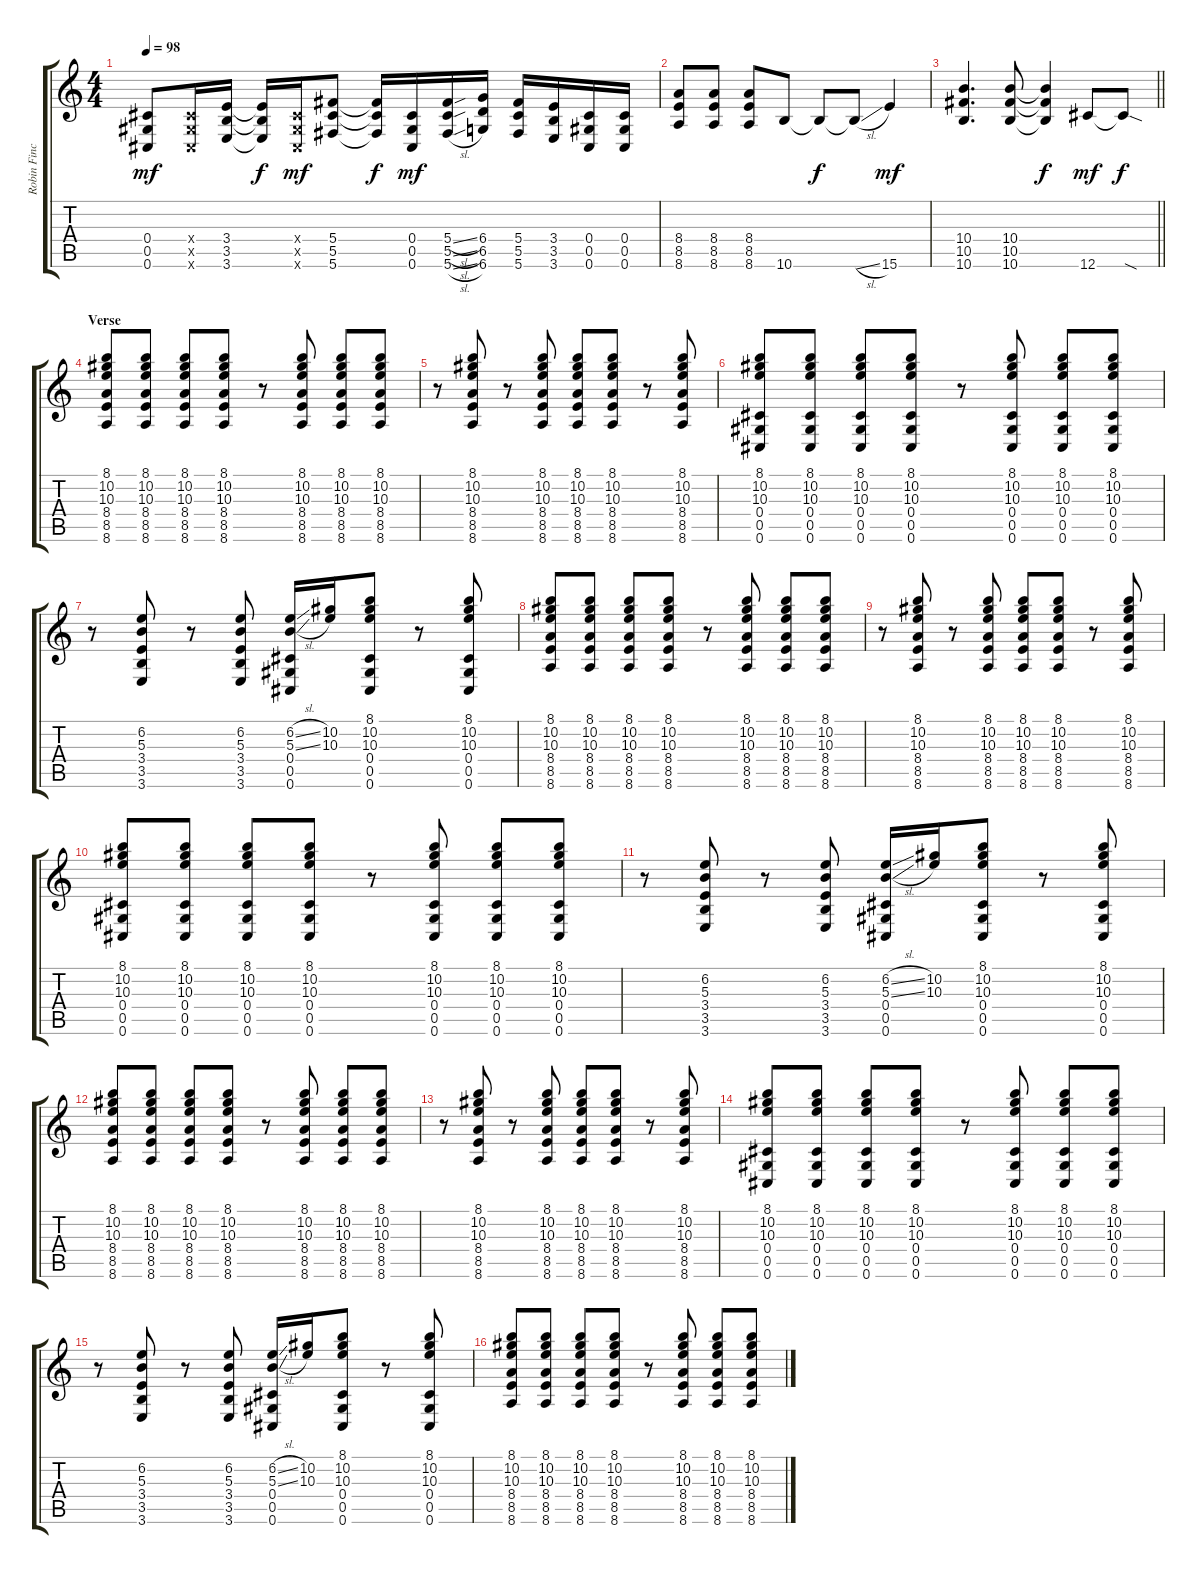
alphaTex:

\track ("Robin Finck (Rhythm)" "Robin Finc") {instrument distortionguitar}
\staff {score tabs}
\tuning (Eb4 Bb3 Gb3 Db3 Ab2 Db2) {hide}
\ts (4 4)
\tempo 98
\clef g2
\ks c
(0.4 0.5 0.6).8{dy mf} (0.4{x} 0.5{x} 0.6{x}).16 (3.4 3.5 3.6).16 (3.4{t} 3.5{t} 3.6{t}).16{dy f} (0.4{x} 0.5{x} 0.6{x}).16{dy mf} (5.4 5.5 5.6).8 (5.4{t} 5.5{t} 5.6{t}).16{dy f} (0.4 0.5 0.6).16{dy mf} (5.4{sl} 5.5{sl} 5.6{sl}).16 (6.4 6.5 6.6).16 (5.4 5.5 5.6).16 (3.4 3.5 3.6).16 (0.4 0.5 0.6).16 (0.4 0.5 0.6).16 |
(8.4 8.5 8.6).8 (8.4 8.5 8.6).8 (8.4 8.5 8.6).8 10.6.8 10.6{t}.8{dy f} 10.6{sl t}.8 15.6.4{dy mf} |
\barLineRight lightlight
(10.4 10.5 10.6).4{d} (10.4 10.5 10.6).8 (10.4{t} 10.5{t} 10.6{t}).4{dy f} 12.6.8{dy mf} 12.6{sod t}.8{dy f} |
\section ("" "Verse")
(8.1 10.2 10.3 8.4 8.5 8.6).8 (8.1 10.2 10.3 8.4 8.5 8.6).8 (8.1 10.2 10.3 8.4 8.5 8.6).8 (8.1 10.2 10.3 8.4 8.5 8.6).8 r.8 (8.1 10.2 10.3 8.4 8.5 8.6).8 (8.1 10.2 10.3 8.4 8.5 8.6).8 (8.1 10.2 10.3 8.4 8.5 8.6).8 |
r.8 (8.1 10.2 10.3 8.4 8.5 8.6).8 r.8 (8.1 10.2 10.3 8.4 8.5 8.6).8 (8.1 10.2 10.3 8.4 8.5 8.6).8 (8.1 10.2 10.3 8.4 8.5 8.6).8 r.8 (8.1 10.2 10.3 8.4 8.5 8.6).8 |
(8.1 10.2 10.3 0.4 0.5 0.6).8 (8.1 10.2 10.3 0.4 0.5 0.6).8 (8.1 10.2 10.3 0.4 0.5 0.6).8 (8.1 10.2 10.3 0.4 0.5 0.6).8 r.8 (8.1 10.2 10.3 0.4 0.5 0.6).8 (8.1 10.2 10.3 0.4 0.5 0.6).8 (8.1 10.2 10.3 0.4 0.5 0.6).8 |
r.8 (6.2 5.3 3.4 3.5 3.6).8 r.8 (6.2 5.3 3.4 3.5 3.6).8 (6.2{sl} 5.3{sl} 0.4 0.5 0.6).16 (10.2 10.3).16 (8.1 10.2 10.3 0.4 0.5 0.6).8 r.8 (8.1 10.2 10.3 0.4 0.5 0.6).8 |
(8.1 10.2 10.3 8.4 8.5 8.6).8 (8.1 10.2 10.3 8.4 8.5 8.6).8 (8.1 10.2 10.3 8.4 8.5 8.6).8 (8.1 10.2 10.3 8.4 8.5 8.6).8 r.8 (8.1 10.2 10.3 8.4 8.5 8.6).8 (8.1 10.2 10.3 8.4 8.5 8.6).8 (8.1 10.2 10.3 8.4 8.5 8.6).8 |
r.8 (8.1 10.2 10.3 8.4 8.5 8.6).8 r.8 (8.1 10.2 10.3 8.4 8.5 8.6).8 (8.1 10.2 10.3 8.4 8.5 8.6).8 (8.1 10.2 10.3 8.4 8.5 8.6).8 r.8 (8.1 10.2 10.3 8.4 8.5 8.6).8 |
(8.1 10.2 10.3 0.4 0.5 0.6).8 (8.1 10.2 10.3 0.4 0.5 0.6).8 (8.1 10.2 10.3 0.4 0.5 0.6).8 (8.1 10.2 10.3 0.4 0.5 0.6).8 r.8 (8.1 10.2 10.3 0.4 0.5 0.6).8 (8.1 10.2 10.3 0.4 0.5 0.6).8 (8.1 10.2 10.3 0.4 0.5 0.6).8 |
r.8 (6.2 5.3 3.4 3.5 3.6).8 r.8 (6.2 5.3 3.4 3.5 3.6).8 (6.2{sl} 5.3{sl} 0.4 0.5 0.6).16 (10.2 10.3).16 (8.1 10.2 10.3 0.4 0.5 0.6).8 r.8 (8.1 10.2 10.3 0.4 0.5 0.6).8 |
(8.1 10.2 10.3 8.4 8.5 8.6).8 (8.1 10.2 10.3 8.4 8.5 8.6).8 (8.1 10.2 10.3 8.4 8.5 8.6).8 (8.1 10.2 10.3 8.4 8.5 8.6).8 r.8 (8.1 10.2 10.3 8.4 8.5 8.6).8 (8.1 10.2 10.3 8.4 8.5 8.6).8 (8.1 10.2 10.3 8.4 8.5 8.6).8 |
r.8 (8.1 10.2 10.3 8.4 8.5 8.6).8 r.8 (8.1 10.2 10.3 8.4 8.5 8.6).8 (8.1 10.2 10.3 8.4 8.5 8.6).8 (8.1 10.2 10.3 8.4 8.5 8.6).8 r.8 (8.1 10.2 10.3 8.4 8.5 8.6).8 |
(8.1 10.2 10.3 0.4 0.5 0.6).8 (8.1 10.2 10.3 0.4 0.5 0.6).8 (8.1 10.2 10.3 0.4 0.5 0.6).8 (8.1 10.2 10.3 0.4 0.5 0.6).8 r.8 (8.1 10.2 10.3 0.4 0.5 0.6).8 (8.1 10.2 10.3 0.4 0.5 0.6).8 (8.1 10.2 10.3 0.4 0.5 0.6).8 |
r.8 (6.2 5.3 3.4 3.5 3.6).8 r.8 (6.2 5.3 3.4 3.5 3.6).8 (6.2{sl} 5.3{sl} 0.4 0.5 0.6).16 (10.2 10.3).16 (8.1 10.2 10.3 0.4 0.5 0.6).8 r.8 (8.1 10.2 10.3 0.4 0.5 0.6).8 |
(8.1 10.2 10.3 8.4 8.5 8.6).8 (8.1 10.2 10.3 8.4 8.5 8.6).8 (8.1 10.2 10.3 8.4 8.5 8.6).8 (8.1 10.2 10.3 8.4 8.5 8.6).8 r.8 (8.1 10.2 10.3 8.4 8.5 8.6).8 (8.1 10.2 10.3 8.4 8.5 8.6).8 (8.1 10.2 10.3 8.4 8.5 8.6).8
